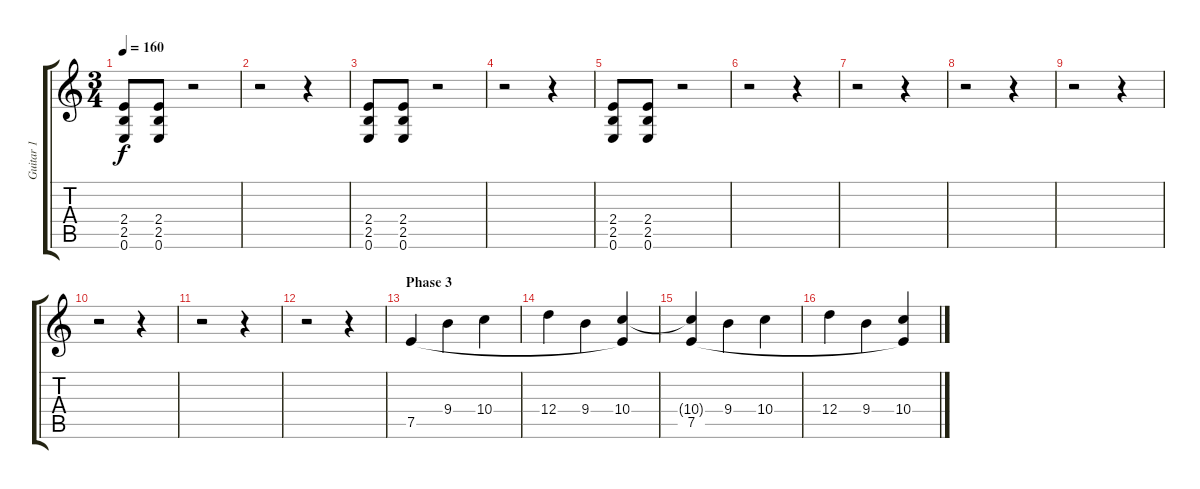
\track ("Guitar 1" "Guitar 1") {instrument distortionguitar}
\staff {score tabs}
\tuning (E4 B3 G3 D3 A2 E2) {hide}
\ts (3 4)
\tempo 160
\clef g2
\ks c
(2.4 2.5 0.6).8{dy f} (2.4 2.5 0.6).8 r.2 |
r.2 r.4 |
(2.4 2.5 0.6).8 (2.4 2.5 0.6).8 r.2 |
r.2 r.4 |
(2.4 2.5 0.6).8 (2.4 2.5 0.6).8 r.2 |
r.2 r.4 |
r.2 r.4 |
r.2 r.4 |
r.2 r.4 |
r.2 r.4 |
r.2 r.4 |
r.2 r.4 |
\section ("" "Phase 3")
7.5.4{instrument acousticguitarsteel} 9.4.4 10.4.4 |
12.4.4 9.4.4 (10.4 7.5{t}).4 |
(10.4{t} 7.5).4 9.4.4 10.4.4 |
12.4.4 9.4.4 (10.4 7.5{t}).4
